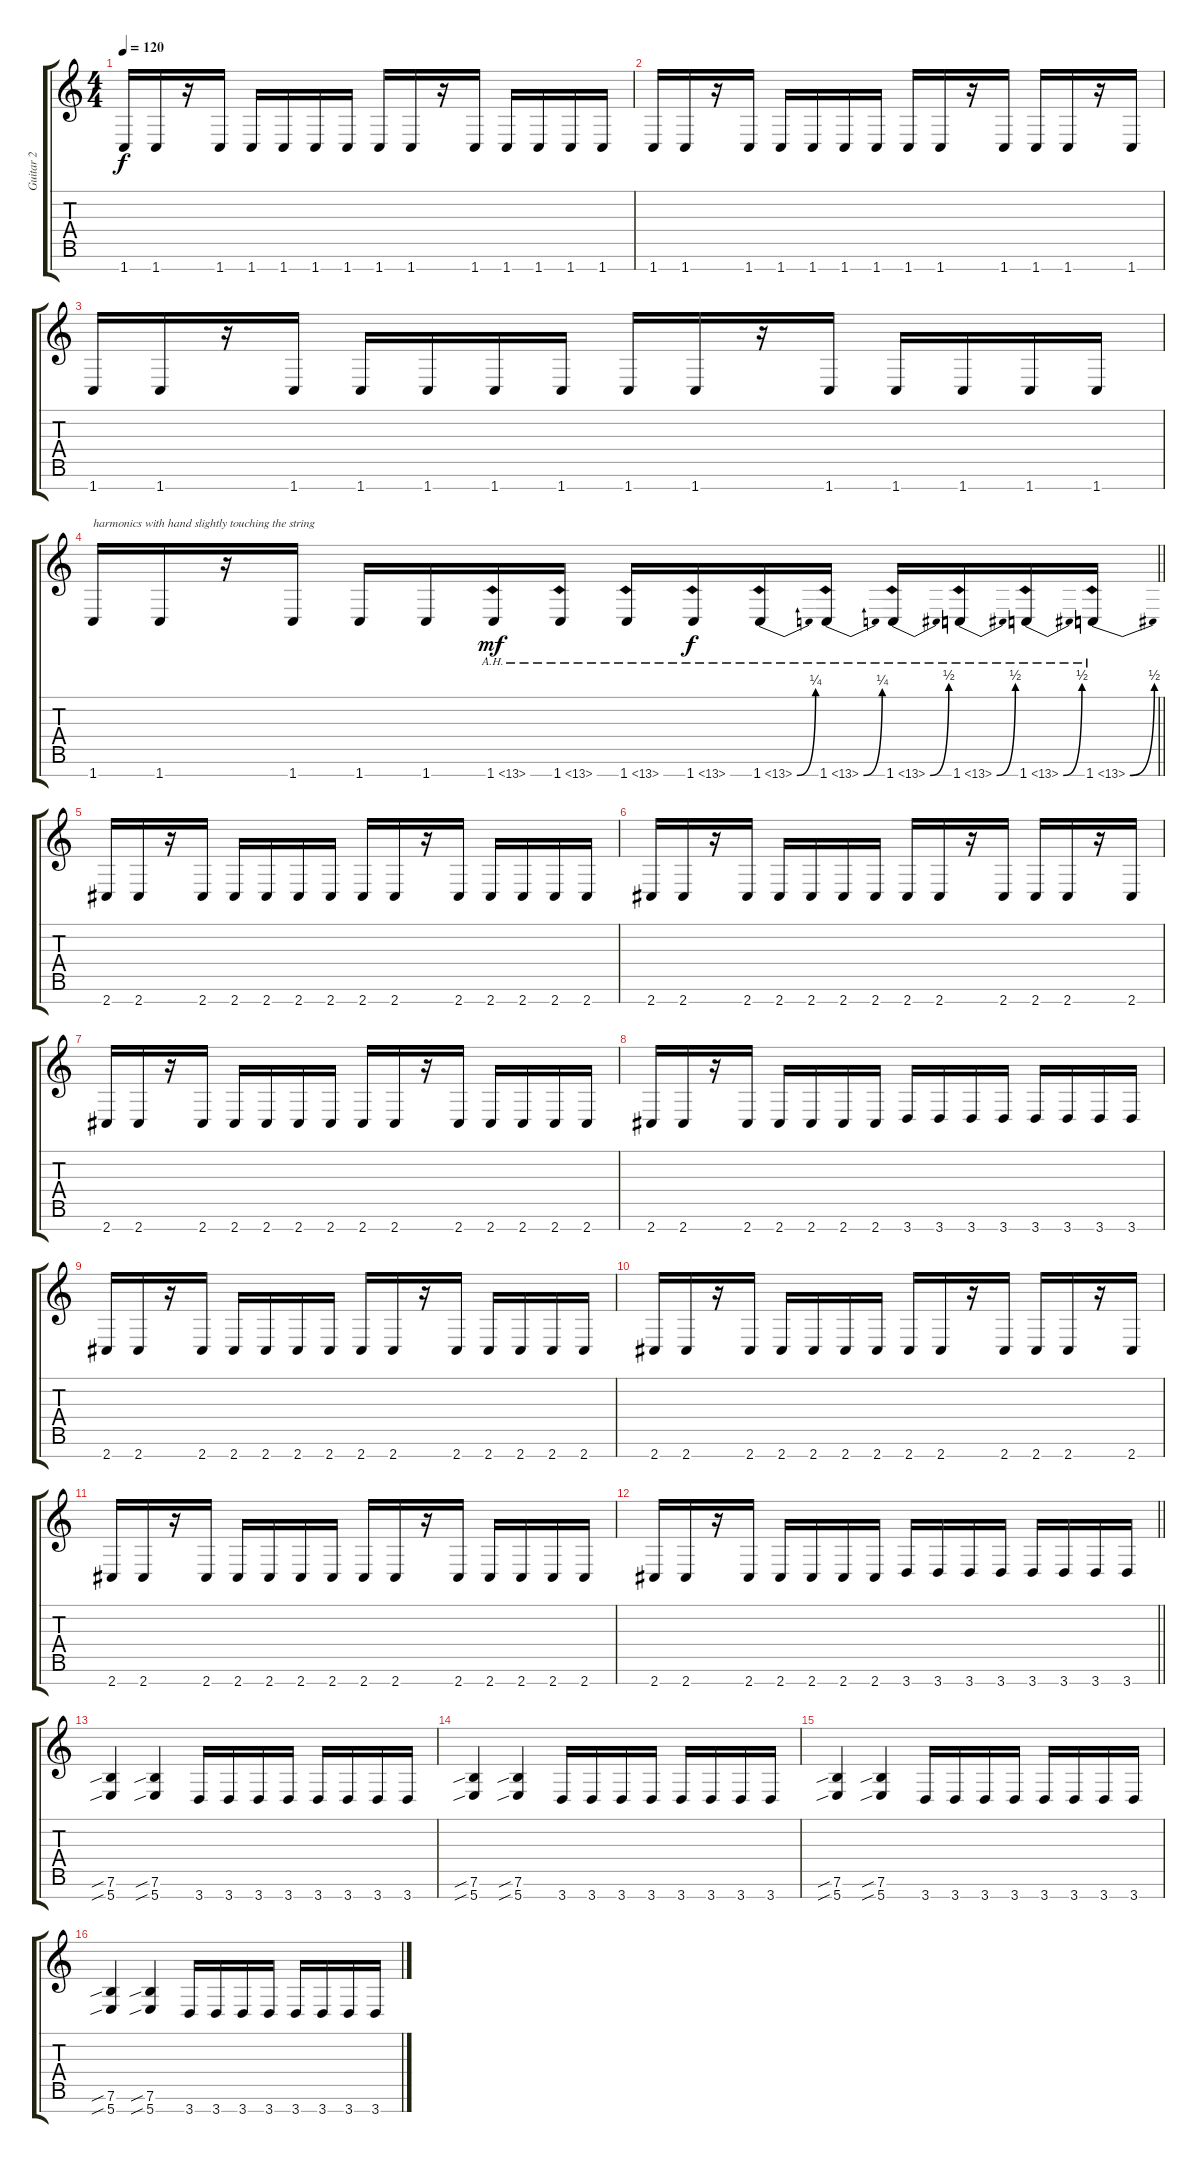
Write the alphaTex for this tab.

\track ("Guitar 2" "Guitar 2") {instrument overdrivenguitar}
\staff {score tabs}
\tuning (E4 B3 G3 D3 A2 E2 B1) {hide}
\ts (4 4)
\tempo 120
\clef g2
\ks c
1.7.16{dy f} 1.7.16 r.16 1.7.16 1.7.16 1.7.16 1.7.16 1.7.16 1.7.16 1.7.16 r.16 1.7.16 1.7.16 1.7.16 1.7.16 1.7.16 |
1.7.16 1.7.16 r.16 1.7.16 1.7.16 1.7.16 1.7.16 1.7.16 1.7.16 1.7.16 r.16 1.7.16 1.7.16 1.7.16 r.16 1.7.16 |
1.7.16 1.7.16 r.16 1.7.16 1.7.16 1.7.16 1.7.16 1.7.16 1.7.16 1.7.16 r.16 1.7.16 1.7.16 1.7.16 1.7.16 1.7.16 |
\barLineRight lightlight
1.7.16{txt "harmonics with hand slightly touching the string"} 1.7.16 r.16 1.7.16 1.7.16 1.7.16 1.7{ah 12}.16{dy mf} 1.7{ah 12}.16 1.7{ah 12}.16 1.7{ah 12}.16{dy f} 1.7{be (bend 0 0 60 1) ah 12}.16 1.7{be (bend 0 0 60 1) ah 12}.16 1.7{be (bend 0 0 60 2) ah 12}.16 1.7{be (bend 0 0 60 2) ah 12}.16 1.7{be (bend 0 0 60 2) ah 12}.16 1.7{be (bend 0 0 60 2) ah 12}.16 |
2.7.16 2.7.16 r.16 2.7.16 2.7.16 2.7.16 2.7.16 2.7.16 2.7.16 2.7.16 r.16 2.7.16 2.7.16 2.7.16 2.7.16 2.7.16 |
2.7.16 2.7.16 r.16 2.7.16 2.7.16 2.7.16 2.7.16 2.7.16 2.7.16 2.7.16 r.16 2.7.16 2.7.16 2.7.16 r.16 2.7.16 |
2.7.16 2.7.16 r.16 2.7.16 2.7.16 2.7.16 2.7.16 2.7.16 2.7.16 2.7.16 r.16 2.7.16 2.7.16 2.7.16 2.7.16 2.7.16 |
2.7.16 2.7.16 r.16 2.7.16 2.7.16 2.7.16 2.7.16 2.7.16 3.7.16 3.7.16 3.7.16 3.7.16 3.7.16 3.7.16 3.7.16 3.7.16 |
2.7.16 2.7.16 r.16 2.7.16 2.7.16 2.7.16 2.7.16 2.7.16 2.7.16 2.7.16 r.16 2.7.16 2.7.16 2.7.16 2.7.16 2.7.16 |
2.7.16 2.7.16 r.16 2.7.16 2.7.16 2.7.16 2.7.16 2.7.16 2.7.16 2.7.16 r.16 2.7.16 2.7.16 2.7.16 r.16 2.7.16 |
2.7.16 2.7.16 r.16 2.7.16 2.7.16 2.7.16 2.7.16 2.7.16 2.7.16 2.7.16 r.16 2.7.16 2.7.16 2.7.16 2.7.16 2.7.16 |
\barLineRight lightlight
2.7.16 2.7.16 r.16 2.7.16 2.7.16 2.7.16 2.7.16 2.7.16 3.7.16 3.7.16 3.7.16 3.7.16 3.7.16 3.7.16 3.7.16 3.7.16 |
(7.6{sib} 5.7{sib}).4 (7.6{sib} 5.7{sib}).4 3.7.16 3.7.16 3.7.16 3.7.16 3.7.16 3.7.16 3.7.16 3.7.16 |
(7.6{sib} 5.7{sib}).4 (7.6{sib} 5.7{sib}).4 3.7.16 3.7.16 3.7.16 3.7.16 3.7.16 3.7.16 3.7.16 3.7.16 |
(7.6{sib} 5.7{sib}).4 (7.6{sib} 5.7{sib}).4 3.7.16 3.7.16 3.7.16 3.7.16 3.7.16 3.7.16 3.7.16 3.7.16 |
(7.6{sib} 5.7{sib}).4 (7.6{sib} 5.7{sib}).4 3.7.16 3.7.16 3.7.16 3.7.16 3.7.16 3.7.16 3.7.16 3.7.16
